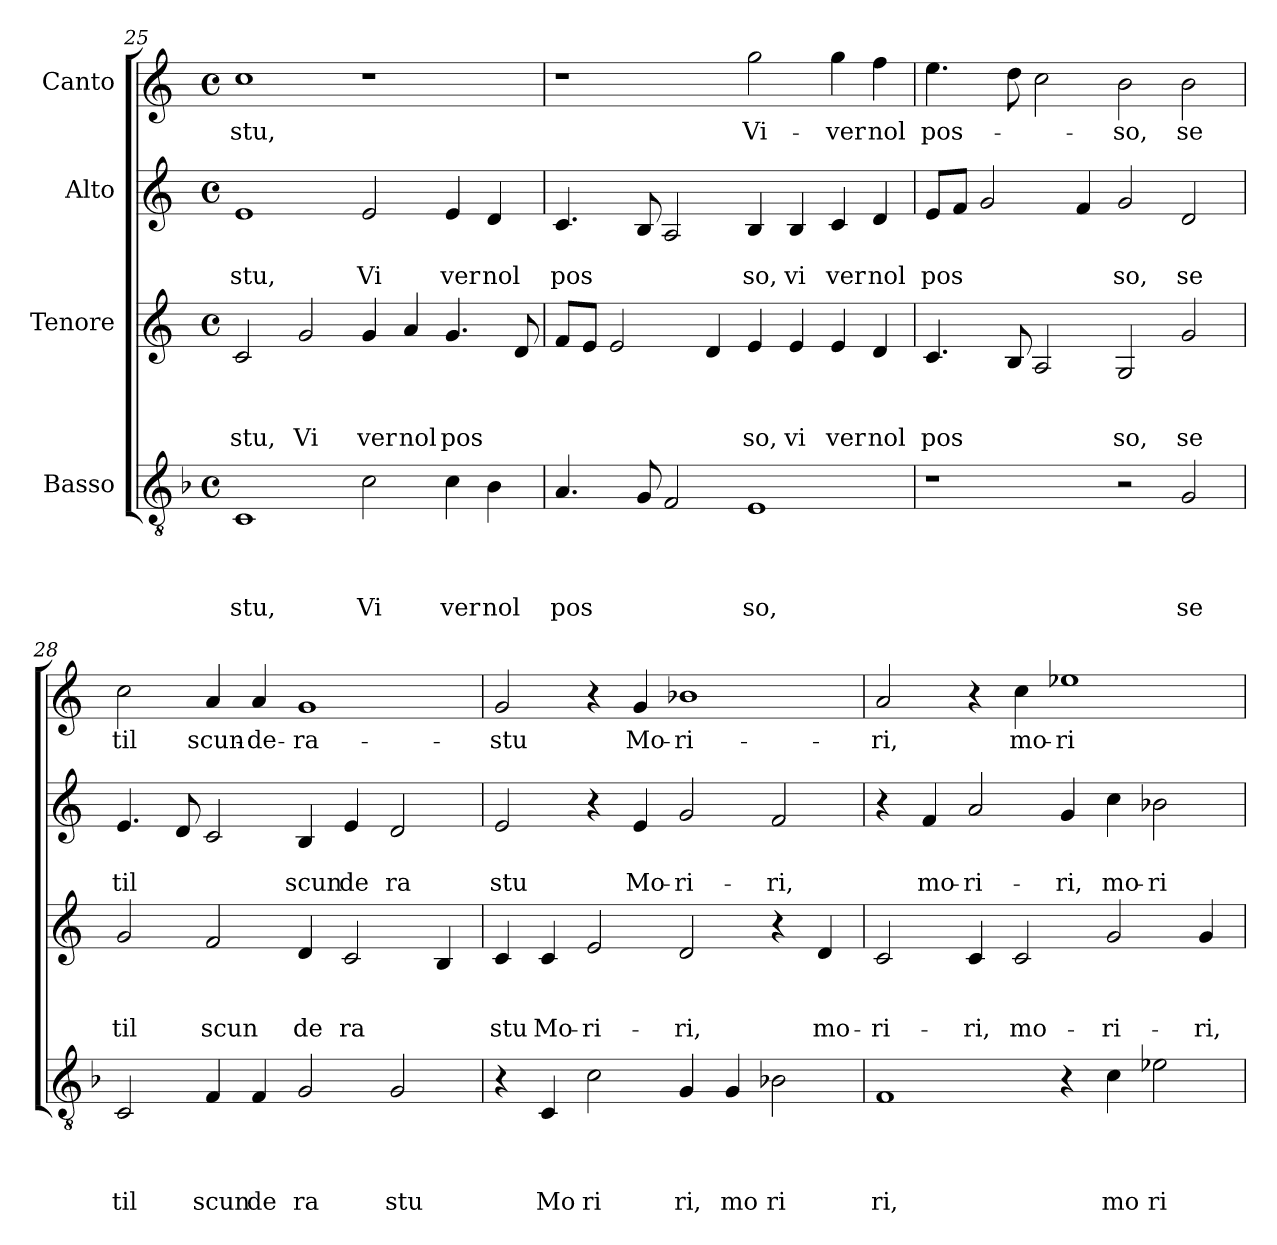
**kern	**text	**text	**text	**text	**kern	**text	**text	**text	**kern	**text	**text	**kern	**text
*part4	*part4	*part4	*part4	*part4	*part3	*part3	*part3	*part3	*part2	*part2	*part2	*part1	*part1
*staff4	*staff4	*staff4	*staff4	*staff4	*staff3	*staff3	*staff3	*staff3	*staff2	*staff2	*staff2	*staff1	*staff1
*I"Basso	*	*	*	*	*I"Tenore	*	*	*	*I"Alto	*	*	*I"Canto	*
!!LO:PB:g=z
*clefGv2	*	*	*	*	*clefG2	*	*	*	*clefG2	*	*	*clefG2	*
*	*	*	*	*	*ITrd-3c-5	*	*	*	*ITrd-3c-5	*	*	*ITrd-3c-5	*
*k[b-]	*	*	*	*	*k[b-]	*	*	*	*k[b-]	*	*	*k[b-]	*
*F:	*	*	*	*	*F:	*	*	*	*F:	*	*	*F:	*
*M4/4	*	*	*	*	*M4/4	*	*	*	*M4/4	*	*	*M4/4	*
*met(c)	*	*	*	*	*met(c)	*	*	*	*met(c)	*	*	*met(c)	*
=25	=25	=25	=25	=25	=25	=25	=25	=25	=25	=25	=25	=25	=25
!	!	!	!	!LO:LY:b	!	!	!	!LO:LY:b	!	!	!LO:LY:b	!	!LO:LY:b
1C	.	.	.	stu,	2f/	.	.	stu,	1a	.	-stu,	1ff	-stu,
!	!	!	!	!	!	!	!	!LO:LY:b	!	!	!	!	!
.	.	.	.	.	2cc/	.	.	Vi	.	.	.	.	.
!	!	!	!	!LO:LY:b	!	!	!	!LO:LY:b	!	!	!LO:LY:b	!	!
2c\	.	.	.	Vi	4cc/	.	.	ver	2a/	.	Vi	1r	.
!	!	!	!	!	!	!	!	!LO:LY:b	!	!	!	!	!
.	.	.	.	.	4dd/	.	.	nol	.	.	.	.	.
!	!	!	!	!LO:LY:b	!	!	!	!LO:LY:b	!	!	!LO:LY:b	!	!
4c\	.	.	.	ver	4.cc/	.	.	pos	4a/	.	ver	.	.
!	!	!	!	!LO:LY:b	!	!	!	!	!	!	!LO:LY:b	!	!
4B-\	.	.	.	nol	.	.	.	.	4g/	.	nol	.	.
.	.	.	.	.	8g/	.	.	.	.	.	.	.	.
=26	=26	=26	=26	=26	=26	=26	=26	=26	=26	=26	=26	=26	=26
!	!	!	!	!LO:LY:b	!	!	!	!	!	!	!LO:LY:b	!	!
4.A/	.	.	.	pos	8b-/L	.	.	.	4.f/	.	pos	1r	.
.	.	.	.	.	8a/J	.	.	.	.	.	.	.	.
.	.	.	.	.	2a/	.	.	.	.	.	.	.	.
8G/	.	.	.	.	.	.	.	.	8e/	.	.	.	.
2F/	.	.	.	.	.	.	.	.	2d/	.	.	.	.
.	.	.	.	.	4g/	.	.	.	.	.	.	.	.
!	!	!	!	!LO:LY:b	!	!	!	!LO:LY:b	!	!	!LO:LY:b	!	!LO:LY:b
1E	.	.	.	so,	4a/	.	.	so,	4e/	.	so,	2ccc\	Vi-
!	!	!	!	!	!	!	!	!LO:LY:b	!	!	!LO:LY:b	!	!
.	.	.	.	.	4a/	.	.	vi	4e/	.	vi	.	.
!	!	!	!	!	!	!	!	!LO:LY:b	!	!	!LO:LY:b	!	!LO:LY:b
.	.	.	.	.	4a/	.	.	ver	4f/	.	ver	4ccc\	-ver
!	!	!	!	!	!	!	!	!LO:LY:b	!	!	!LO:LY:b	!	!LO:LY:b
.	.	.	.	.	4g/	.	.	nol	4g/	.	nol	4bb-\	nol
=27	=27	=27	=27	=27	=27	=27	=27	=27	=27	=27	=27	=27	=27
!	!	!	!	!	!	!	!	!LO:LY:b	!	!	!LO:LY:b	!	!LO:LY:b
1r	.	.	.	.	4.f/	.	.	pos	8a/L	.	pos	4.aa\	pos-
.	.	.	.	.	.	.	.	.	8b-/J	.	.	.	.
.	.	.	.	.	.	.	.	.	2cc/	.	.	.	.
.	.	.	.	.	8e/	.	.	.	.	.	.	8gg\	.
.	.	.	.	.	2d/	.	.	.	.	.	.	2ff\	.
.	.	.	.	.	.	.	.	.	4b-/	.	.	.	.
!	!	!	!	!	!	!	!	!LO:LY:b	!	!	!LO:LY:b	!	!LO:LY:b
2r	.	.	.	.	2c/	.	.	so,	2cc/	.	so,	2ee\	-so,
!	!	!	!	!LO:LY:b	!	!	!	!LO:LY:b	!	!	!LO:LY:b	!	!LO:LY:b
2G/	.	.	.	se	2cc/	.	.	se	2g/	.	se	2ee\	se
=28	=28	=28	=28	=28	=28	=28	=28	=28	=28	=28	=28	=28	=28
!	!	!	!	!LO:LY:b	!	!	!	!LO:LY:b	!	!	!LO:LY:b	!	!LO:LY:b
2C/	.	.	.	til	2cc/	.	.	til	4.a/	.	til	2ff\	til
.	.	.	.	.	.	.	.	.	8g/	.	.	.	.
!	!	!	!	!LO:LY:b	!	!	!	!LO:LY:b	!	!	!	!	!LO:LY:b
4F/	.	.	.	scun	2b-/	.	.	scun	2f/	.	.	4dd/	scun-
!	!	!	!	!LO:LY:b	!	!	!	!	!	!	!	!	!LO:LY:b
4F/	.	.	.	de	.	.	.	.	.	.	.	4dd/	-de-
!	!	!	!	!LO:LY:b	!	!	!	!LO:LY:b	!	!	!LO:LY:b	!	!LO:LY:b
2G/	.	.	.	ra	4g/	.	.	de	4e/	.	scun	1cc	-ra-
!	!	!	!	!	!	!	!	!LO:LY:b	!	!	!LO:LY:b	!	!
.	.	.	.	.	2f/	.	.	ra	4a/	.	de	.	.
!	!	!	!	!LO:LY:b	!	!	!	!	!	!	!LO:LY:b	!	!
2G/	.	.	.	stu	.	.	.	.	2g/	.	ra	.	.
.	.	.	.	.	4e/	.	.	.	.	.	.	.	.
!!LO:LB:g=z
=29	=29	=29	=29	=29	=29	=29	=29	=29	=29	=29	=29	=29	=29
!	!	!	!	!	!	!	!	!LO:LY:b	!	!	!LO:LY:b	!	!LO:LY:b
4r	.	.	.	.	4f/	.	.	stu	2a/	.	stu	2cc/	-stu
!	!	!	!	!LO:LY:b	!	!	!	!LO:LY:b	!	!	!	!	!
4C/	.	.	.	Mo	4f/	.	.	Mo-	.	.	.	.	.
!	!	!	!	!LO:LY:b	!	!	!	!LO:LY:b	!	!	!	!	!
2c\	.	.	.	ri	2a/	.	.	-ri-	4r	.	.	4r	.
!	!	!	!	!	!	!	!	!	!	!	!LO:LY:b	!	!LO:LY:b
.	.	.	.	.	.	.	.	.	4a/	.	Mo-	4cc/	Mo-
!	!	!	!	!LO:LY:b	!	!	!	!LO:LY:b	!	!	!LO:LY:b	!	!LO:LY:b
4G/	.	.	.	ri,	2g/	.	.	-ri,	2cc/	.	-ri-	1ee-X	-ri-
!	!	!	!	!LO:LY:b	!	!	!	!	!	!	!	!	!
4G/	.	.	.	mo	.	.	.	.	.	.	.	.	.
!	!	!	!	!LO:LY:b	!	!	!	!	!	!	!LO:LY:b	!	!
2B-X\	.	.	.	ri	4r	.	.	.	2b-/	.	-ri,	.	.
!	!	!	!	!	!	!	!	!LO:LY:b	!	!	!	!	!
.	.	.	.	.	4g/	.	.	mo-	.	.	.	.	.
=30	=30	=30	=30	=30	=30	=30	=30	=30	=30	=30	=30	=30	=30
!	!	!	!	!LO:LY:b	!	!	!	!LO:LY:b	!	!	!	!	!LO:LY:b
1F	.	.	.	ri,	2f/	.	.	-ri-	4r	.	.	2dd/	-ri,
!	!	!	!	!	!	!	!	!	!	!	!LO:LY:b	!	!
.	.	.	.	.	.	.	.	.	4b-/	.	mo-	.	.
!	!	!	!	!	!	!	!	!LO:LY:b	!	!	!LO:LY:b	!	!
.	.	.	.	.	4f/	.	.	-ri,	2dd/	.	-ri-	4r	.
!	!	!	!	!	!	!	!	!LO:LY:b	!	!	!	!	!LO:LY:b
.	.	.	.	.	2f/	.	.	mo-	.	.	.	4ff\	mo-
!	!	!	!	!	!	!	!	!	!	!	!LO:LY:b	!	!LO:LY:b
4r	.	.	.	.	.	.	.	.	4cc/	.	-ri,	1aa-X	-ri-
!	!	!	!	!LO:LY:b	!	!	!	!LO:LY:b	!	!	!LO:LY:b	!	!
4c\	.	.	.	mo	2cc/	.	.	-ri-	4ff\	.	mo-	.	.
!	!	!	!	!LO:LY:b	!	!	!	!	!	!	!LO:LY:b	!	!
2e-X\	.	.	.	ri	.	.	.	.	2ee-X\	.	-ri-	.	.
!	!	!	!	!	!	!	!	!LO:LY:b	!	!	!	!	!
.	.	.	.	.	4cc/	.	.	-ri,	.	.	.	.	.
=	=	=	=	=	=	=	=	=	=	=	=	=	=
*-	*-	*-	*-	*-	*-	*-	*-	*-	*-	*-	*-	*-	*-
